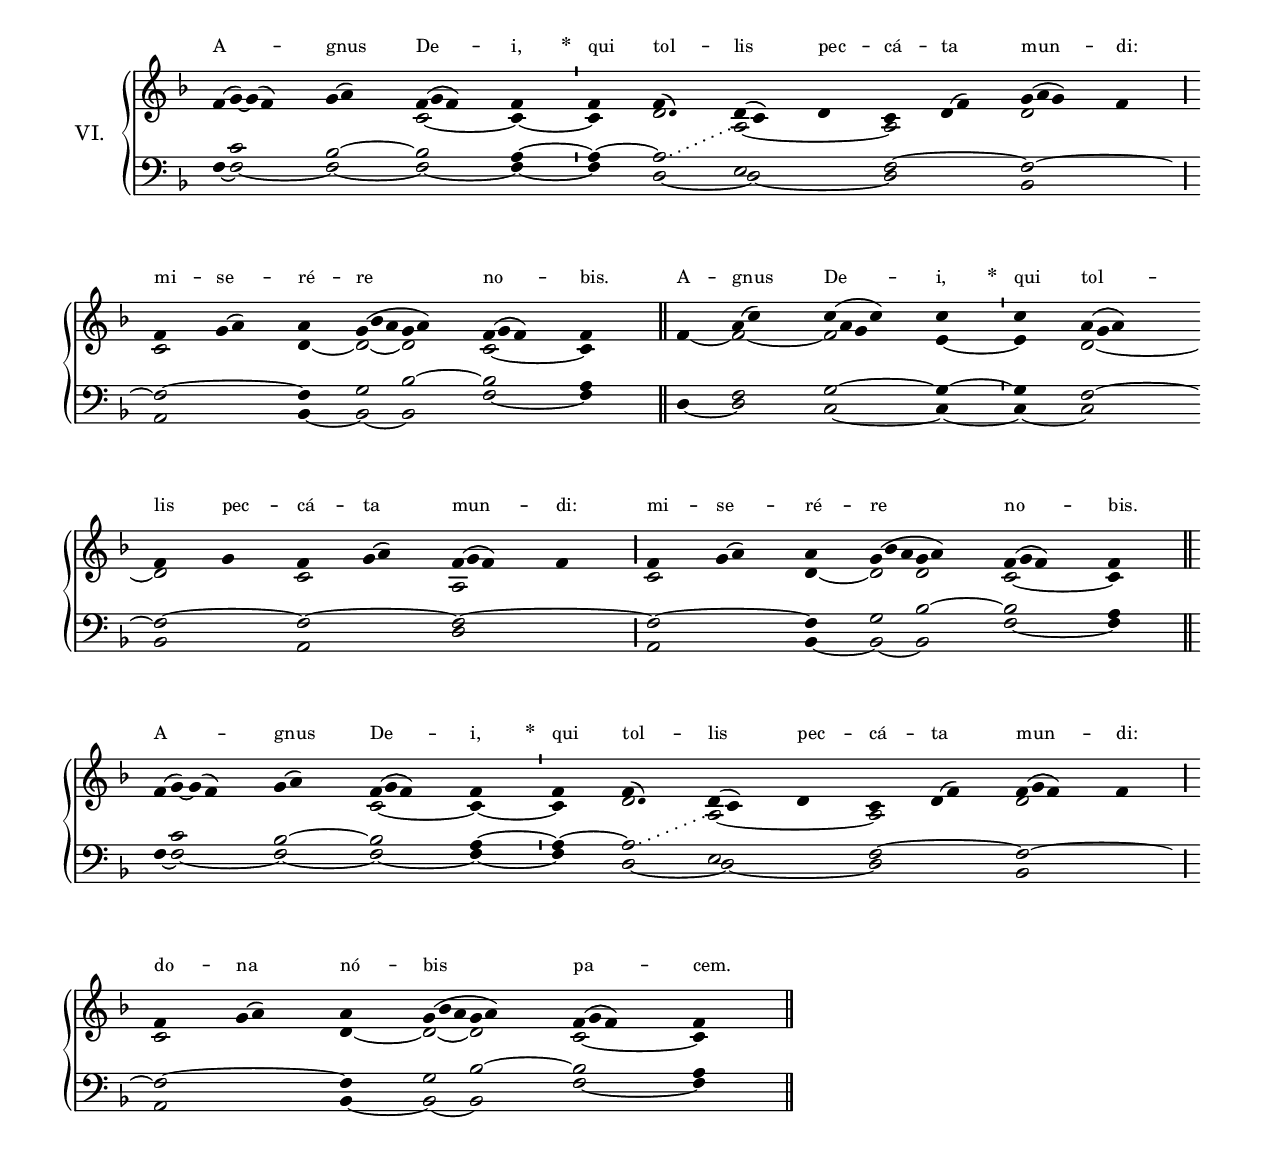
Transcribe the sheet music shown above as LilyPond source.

\version "2.18"
\include "gregorian.ly"
\include "noh2.ily"

%Page reference: page v.52
%(volume.page)

global = {
 \key f \major
 \cadenzaOn 
 \override Glissando #'thickness = #2.0
}

chantText = \lyricmode {
A -- gnus De -- i, 
\set stanza = " * " qui tol -- lis pec -- cá -- ta mun -- di: 
mi -- se -- ré -- re no -- bis. 
A -- gnus De -- i, 
\set stanza = " * " qui tol -- lis pec -- cá -- ta mun -- di: 
mi -- se -- ré -- re no -- bis. 
A -- gnus De -- i, 
\set stanza = " * " qui tol -- lis pec -- cá -- ta mun -- di: 
do -- na nó -- bis pa -- cem. }

chantMusic = {
\tieDown   f'4 ( g'4) ~ g'4 ( f'4) g'4 ( a'4) f'4 ( g'4 f'4) f'4 \divisioMinima
 f'4 f'4 ( \once \tweak #'font-size #-4 d' ) d'4 ( c'4) d'4 c'4 d'4 ( f'4) g'4 ( a'4 g'4) f'4 \divisioMaior
 \forceBreak
 f'4 g'4 ( a'4) a'4  g'4 ( bes'4 a'4 g'4 a'4) f'4 ( g'4 f'4) f'4 \finalis
 f'4 a'4 ( c''4) c''4 ( a'4 g'4 c''4) c''4 \divisioMinima
 c''4 a'4 ( g'4 a'4) \forceBreak
 f'4 g'4 f'4 g'4 ( a'4) f'4 ( g'4 f'4) f'4 \divisioMaior
 f'4 g'4 ( a'4) a'4  g'4 ( bes'4 a'4 g'4 a'4) f'4 ( g'4 f'4) f'4 \finalis
 \forceBreak
 f'4 ( g'4) ~ g'4 ( f'4) g'4 ( a'4) f'4 ( g'4 f'4) f'4 \divisioMinima
 f'4 f'4 ( \once \tweak #'font-size #-4 d' ) d'4 ( c'4) d'4 c'4 d'4 ( f'4) f'4 ( g'4 f'4) f'4 \divisioMaior
 \forceBreak
 f'4 g'4 ( a'4) a'4  g'4 ( bes'4 a'4 g'4 a'4) f'4 ( g'4 f'4) f'4 \finalis

}

altoMusic = {
r2*6/2 c'2*3/2 ~ c'4 ~ \divisioMinima
c'4 d'2 a2*3/2 ~ a2*3/2 d'2*4/2 \divisioMaior
c'2*3/2 d'4 ~ d'2*3/2 ~ d'2 c'2*3/2 ~ c'4 \finalis
f'4 ~ f'2 ~ f'2*4/2 e'4 ~ \divisioMinima
e'4 d'2*3/2 ~ d'2 c'2*3/2 a2*4/2 \divisioMaior
c'2*3/2 d'4 ~ d'2*3/2 d'2 c'2*3/2 ~ c'4 \finalis
r2*6/2 c'2*3/2 ~ c'4 ~ \divisioMinima
c'4 d'2 a2*3/2 ~ a2*3/2 d'2*4/2 \divisioMaior
c'2*3/2 d'4 ~ d'2*3/2 ~ d'2 c'2*3/2 ~ c'4 \finalis
}

tenorMusic = {
r4 c'2*3/2 bes2 ~ bes2*3/2 a4 ~ \divisioMinima
a4 ~ a2 e2*3/2 f2*3/2 ~ f2*4/2 ~ \divisioMaior
f2*3/2 ~ f4 g2*3/2 bes2 ~ bes2*3/2 a4 \finalis
r4 f2 g2*4/2 ~ g4 ~ \divisioMinima
g4 f2*3/2 ~ f2 ~ f2*3/2 ~ f2*4/2 ~ \divisioMaior
f2*3/2 ~ f4 g2*3/2 bes2 ~ bes2*3/2 a4 \finalis
r4 c'2*3/2 bes2 ~ bes2*3/2 a4 ~ \divisioMinima
a4 ~ a2 e2*3/2 f2*3/2 ~ f2*4/2 ~ \divisioMaior
f2*3/2 ~ f4 g2*3/2 bes2 ~ bes2*3/2 a4 \finalis
}

bassMusic = {
f4 ~ f2*3/2 ~ f2 ~ f2*3/2 ~ f4 ~ \divisioMinima
f4 d2 ~ d2*3/2 ~ d2*3/2 bes,2*4/2 \divisioMaior
a,2*3/2 bes,4 ~ bes,2*3/2 ~ bes,2 f2*3/2 ~ f4 \finalis
d4 ~ d2 c2*4/2 ~ c4 ~ \divisioMinima
c4 ~ c2*3/2 bes,2 a,2*3/2 d2*4/2 \divisioMaior
a,2*3/2 bes,4 ~ bes,2*3/2 ~ bes,2 f2*3/2 ~ f4 \finalis
f4 ~ f2*3/2 ~ f2 ~ f2*3/2 ~ f4 ~ \divisioMinima
f4 d2 ~ d2*3/2 ~ d2*3/2 bes,2*4/2 \divisioMaior
a,2*3/2 bes,4 ~ bes,2*3/2 ~ bes,2 f2*3/2 ~ f4 \finalis
}

voiceLines = {
\voiceLineStyle


s2*11/2
\allowVoiceLineBreak
\voiceLine "down" "up" a2*2/2 a2*1/2


s2*67/2
\allowVoiceLineBreak
\voiceLine "down" "up" a2*2/2 a2*1/2


}

\score{
  <<
    \new Lyrics
    \new GrandStaff <<
      \set GrandStaff.autoBeaming = ##f
      \set GrandStaff.instrumentName = \markup \center-column {
        "VI."
      }
      \new Staff = up <<
        \new Voice = "chant" {
          \voiceOne \global \chantMusic
        }
        \new Voice {
          \voiceTwo \global \altoMusic
        }
      >>

      \new Staff = down <<
        \clef bass
        \new Voice {
          \voiceOne \global \tenorMusic
        }
        \new Voice {
          \voiceTwo \global \bassMusic
        }
	\new Voice {
        \voiceThree \global \voiceLines
        }
      >>
    >>
    \context Lyrics {
      \lyricsto chant {
      \chantText
    }
    }
  >>
  \layout{
  }
  
}
